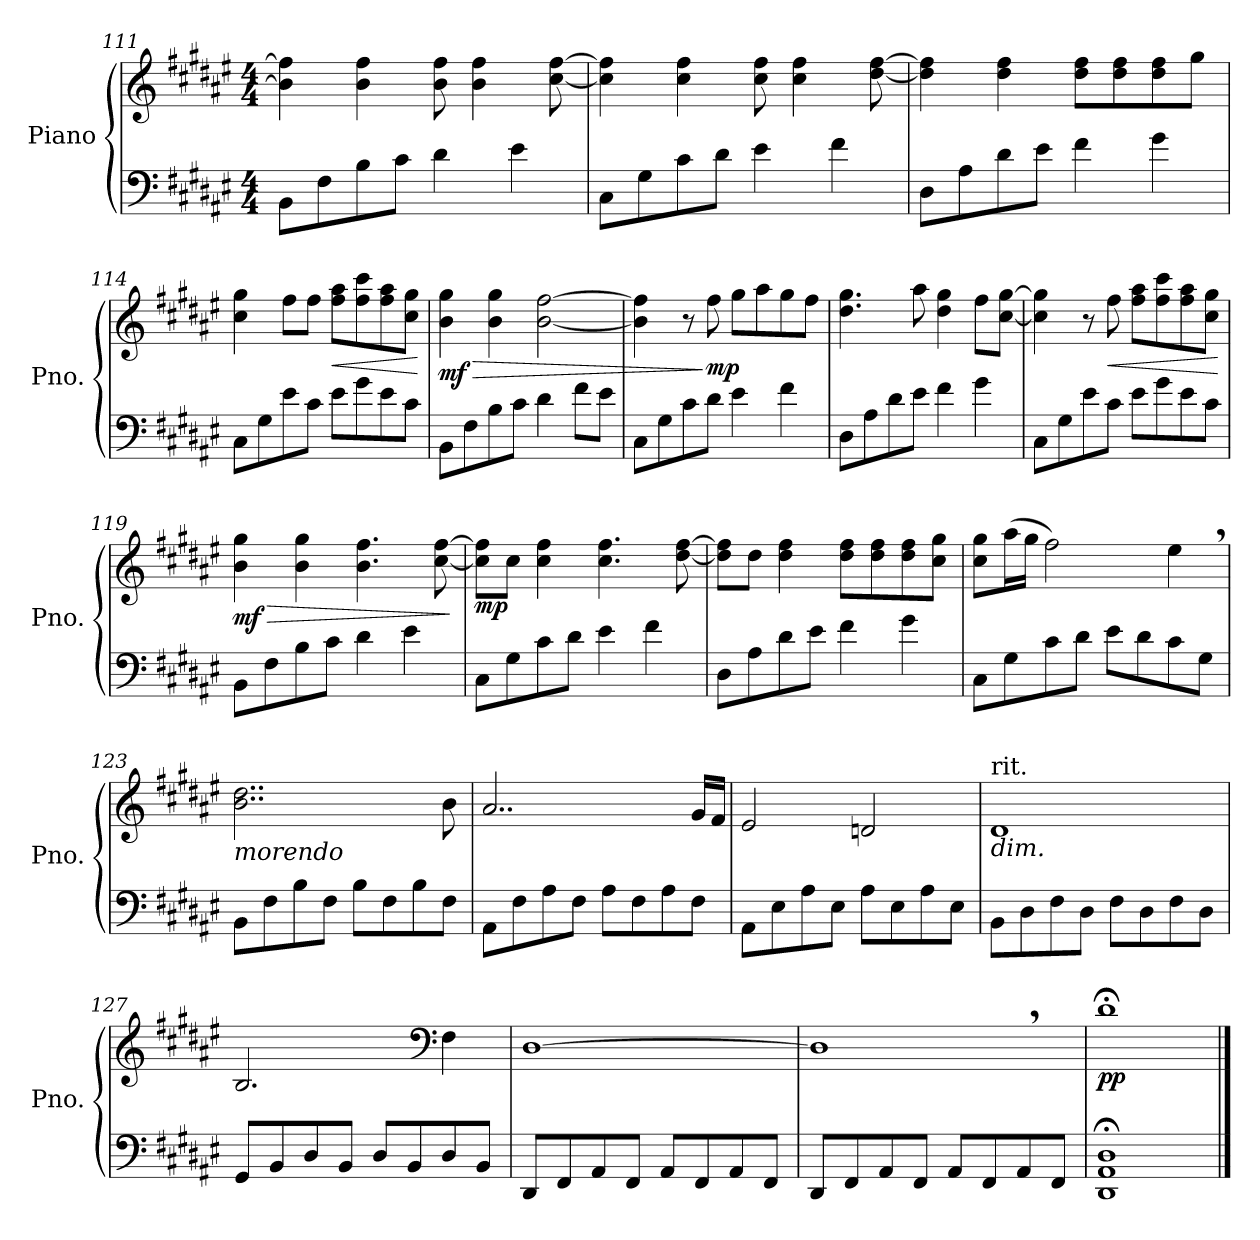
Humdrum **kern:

**kern	**kern	**dynam
*part1	*part1	*part1
*staff2	*staff1	*staff1/2
*I"Piano	*	*
*I'Pno.	*	*
*clefF4	*clefG2	*
*k[f#c#g#d#a#e#]	*k[f#c#g#d#a#e#]	*
*M4/4	*M4/4	*
=111	=111	=111
8BB\L	4b\] 4ff#\]	.
8F#\	.	.
8B\	4b\ 4ff#\	.
8c#\J	.	.
4d#\	8b\ 8ff#\	.
.	4b\ 4ff#\	.
4e#\	.	.
.	[8cc#\ [8ff#\	.
=112	=112	=112
8C#\L	4cc#\] 4ff#\]	.
8G#\	.	.
8c#\	4cc#\ 4ff#\	.
8d#\J	.	.
4e#\	8cc#\ 8ff#\	.
.	4cc#\ 4ff#\	.
4f#\	.	.
.	[8dd#\ [8ff#\	.
=113	=113	=113
8D#\L	4dd#\] 4ff#\]	.
8A#\	.	.
8d#\	4dd#\ 4ff#\	.
8e#\J	.	.
4f#\	8dd#\ 8ff#\L	.
.	8dd#\ 8ff#\	.
4g#\	8dd#\ 8ff#\	.
.	8gg#\J	.
!!LO:LB:g=z
=114	=114	=114
8C#\L	4cc#\ 4gg#\	.
8G#\	.	.
8e#\	8ff#\L	.
8c#\J	8ff#\J	.
!	!	!LO:HP:b
8e#\L	8ff#\ 8aa#\L	<
8g#\	8ff#\ 8ccc#\	.
8e#\	8ff#\ 8aa#\	.
8c#\J	8cc#\ 8gg#\J	.
.	.	[
=115	=115	=115
!	!	!LO:HP:b
!	!	!LO:DY:n=1:b
8BB\L	4b\ 4gg#\	> mf
8F#\	.	.
8B\	4b\ 4gg#\	.
8c#\J	.	.
4d#\	[2b\ [2ff#\	.
8f#\L	.	.
8e#\J	.	.
=116	=116	=116
8C#\L	4b\] 4ff#\]	.
8G#\	.	.
8c#\	8r	.
!	!	!LO:DY:n=1:b
8d#\J	8ff#\	] mp
4e#\	8gg#\L	.
.	8aa#\	.
4f#\	8gg#\	.
.	8ff#\J	.
=117	=117	=117
8D#\L	4.dd#\ 4.gg#\	.
8A#\	.	.
8d#\	.	.
8e#\J	8aa#\	.
4f#\	4dd#\ 4gg#\	.
4g#\	8ff#\L	.
.	[8cc#\ [8gg#\J	.
!!LO:LB:g=z
=118	=118	=118
8C#\L	4cc#\] 4gg#\]	.
8G#\	.	.
8e#\	8r	.
!	!	!LO:HP:b
8c#\J	8ff#\	<
8e#\L	8ff#\ 8aa#\L	.
8g#\	8ff#\ 8ccc#\	.
8e#\	8ff#\ 8aa#\	.
8c#\J	8cc#\ 8gg#\J	.
.	.	[
=119	=119	=119
!	!	!LO:HP:b
!	!	!LO:DY:n=1:b
8BB\L	4b\ 4gg#\	> mf
8F#\	.	.
8B\	4b\ 4gg#\	.
8c#\J	.	.
4d#\	4.b\ 4.ff#\	.
4e#\	.	.
.	[8cc#\ [8ff#\	.
.	.	]
=120	=120	=120
!	!	!LO:DY:b
8C#\L	8cc#\] 8ff#\]L	mp
8G#\	8cc#\J	.
8c#\	4cc#\ 4ff#\	.
8d#\J	.	.
4e#\	4.cc#\ 4.ff#\	.
4f#\	.	.
.	[8dd#\ [8ff#\	.
=121	=121	=121
8D#\L	8dd#\] 8ff#\]L	.
8A#\	8dd#\J	.
8d#\	4dd#\ 4ff#\	.
8e#\J	.	.
4f#\	8dd#\ 8ff#\L	.
.	8dd#\ 8ff#\	.
4g#\	8dd#\ 8ff#\	.
.	8cc#\ 8gg#\J	.
!!LO:PB:g=z
=122	=122	=122
8C#\L	8cc#\ 8gg#\L	.
8G#\	(>16aa#\L	.
.	16gg#\JJ	.
8c#\	2ff#\)	.
8d#\J	.	.
8e#\L	.	.
8d#\	.	.
8c#\	4ee#,\	.
8G#\J	.	.
=123	=123	=123
*	*MM95	*
!	!LO:TX:b:i:t=morendo	!
8BB\L	2..b\ 2..dd#\	.
8F#\	.	.
8B\	.	.
8F#\J	.	.
8B\L	.	.
8F#\	.	.
8B\	.	.
8F#\J	8b\	.
=124	=124	=124
8AA#\L	2..a#/	.
8F#\	.	.
8A#\	.	.
8F#\J	.	.
8A#\L	.	.
8F#\	.	.
8A#\	.	.
8F#\J	16g#/LL	.
.	16f#/JJ	.
=125	=125	=125
8AA#\L	2e#/	.
8E#\	.	.
8A#\	.	.
8E#\J	.	.
8A#\L	2dn/	.
8E#\	.	.
8A#\	.	.
8E#\J	.	.
!!LO:LB:g=z
=126	=126	=126
!	!LO:TX:a:t=rit.	!
!	!LO:TX:b:i:t=dim.	!
8BB\L	1d#	.
8D#\	.	.
8F#\	.	.
8D#\J	.	.
8F#\L	.	.
8D#\	.	.
8F#\	.	.
8D#\J	.	.
=127	=127	=127
8GG#/L	2.B/	.
8BB/	.	.
8D#/	.	.
8BB/J	.	.
8D#/L	.	.
8BB/	.	.
*	*clefF4	*
8D#/	4F#\	.
8BB/J	.	.
=128	=128	=128
8DD#/L	[1D#	.
8FF#/	.	.
8AA#/	.	.
8FF#/J	.	.
8AA#/L	.	.
8FF#/	.	.
8AA#/	.	.
8FF#/J	.	.
=129	=129	=129
8DD#/L	1D#,]	.
8FF#/	.	.
8AA#/	.	.
8FF#/J	.	.
8AA#/L	.	.
8FF#/	.	.
8AA#/	.	.
8FF#/J	.	.
=130	=130	=130
!	!	!LO:DY:b
1DD#;< 1AA#;< 1D#;<	1d#;<	pp
==	==	==
*-	*-	*-
